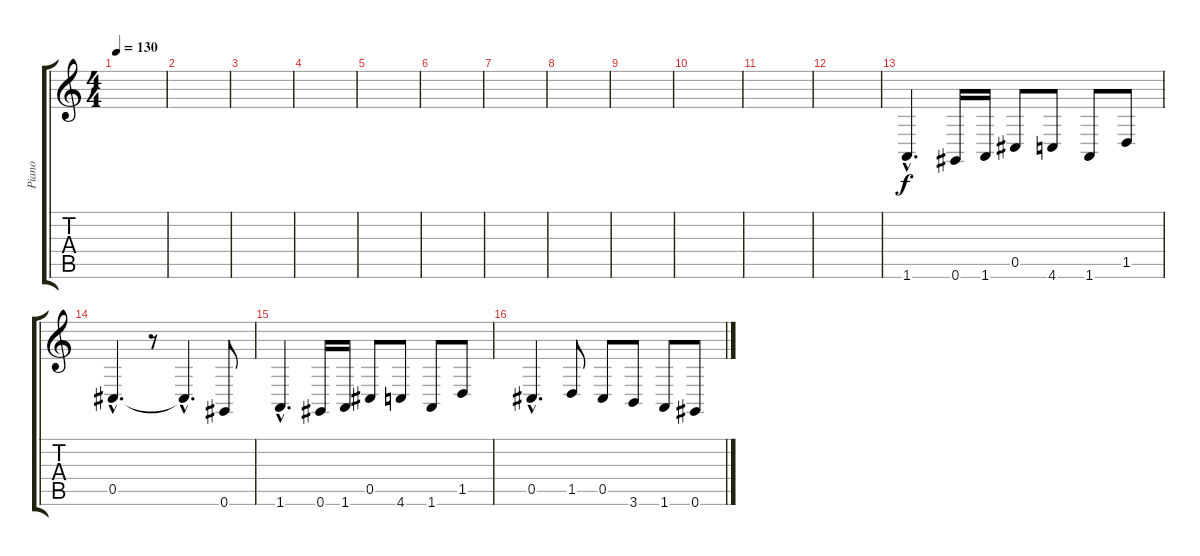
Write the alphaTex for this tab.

\track ("Piano" "Piano") {instrument acousticgrandpiano}
\staff {score tabs}
\tuning (Ab4 Eb4 B3 Gb3 Db3 Ab2) {hide}
\ts (4 4)
\tempo 130
\clef g2
\ks c
|
|
|
|
|
|
|
|
|
|
|
|
1.6{hac}.4{d} 0.6.16 1.6.16 0.5.8 4.6.8 1.6.8 1.5.8 |
0.5{hac}.4{d} r.8 0.5{hac t}.4{d} 0.6.8 |
1.6{hac}.4{d} 0.6.16 1.6.16 0.5.8 4.6.8 1.6.8 1.5.8 |
0.5{hac}.4{d} 1.5.8 0.5.8 3.6.8 1.6.8 0.6.8
